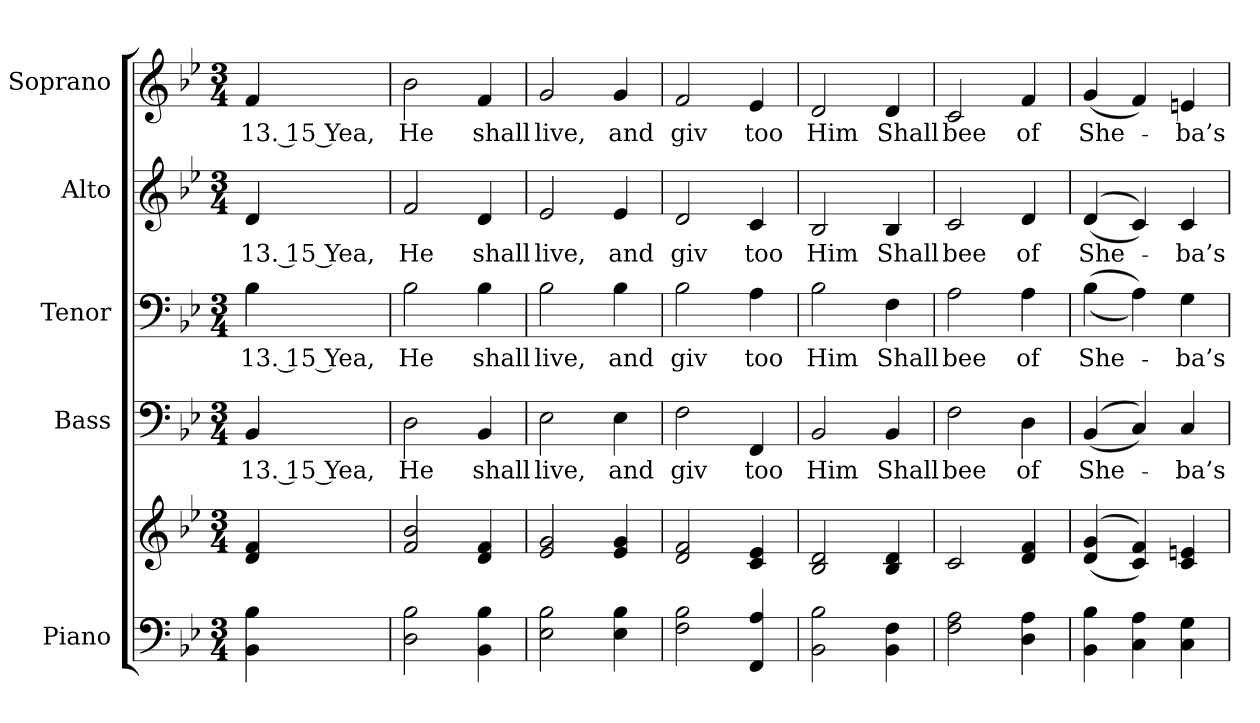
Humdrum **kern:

**kern	**kern	**kern	**text	**kern	**text	**kern	**text	**kern	**text
*part5	*part5	*part4	*part4	*part3	*part3	*part2	*part2	*part1	*part1
*staff6	*staff5	*staff4	*staff4	*staff3	*staff3	*staff2	*staff2	*staff1	*staff1
*I"Piano	*	*I"Bass	*	*I"Tenor	*	*I"Alto	*	*I"Soprano	*
*I'Pno.	*	*I'B.	*	*I'T.	*	*I'A.	*	*I'S.	*
!!LO:PB:g=z
*clefF4	*clefG2	*clefF4	*	*clefF4	*	*clefG2	*	*clefG2	*
*k[b-e-]	*k[b-e-]	*k[b-e-]	*	*k[b-e-]	*	*k[b-e-]	*	*k[b-e-]	*
*B-:	*B-:	*B-:	*	*B-:	*	*B-:	*	*B-:	*
*M3/4	*M3/4	*M3/4	*	*M3/4	*	*M3/4	*	*M3/4	*
*MM150	*MM150	*MM150	*	*MM150	*	*MM150	*	*MM150	*
=1	=1	=1	=1	=1	=1	=1	=1	=1	=1
!	!	!	!LO:LY:b:color=#000000	!	!	!	!	!	!
!	!	!	!	!	!LO:LY:b:color=#000000	!	!	!	!
!	!	!	!	!	!	!	!LO:LY:b:color=#000000	!	!
!	!	!	!	!	!	!	!	!	!LO:LY:b:color=#000000
4BB-i\ 4B-i	4di/ 4fi	4BB-i/	13. 15 Yea,	4B-i\	13. 15 Yea,	4di/	13. 15 Yea,	4fi/	13. 15 Yea,
=2	=2	=2	=2	=2	=2	=2	=2	=2	=2
!	!	!	!LO:LY:b:color=#000000	!	!	!	!	!	!
!	!	!	!	!	!LO:LY:b:color=#000000	!	!	!	!
!	!	!	!	!	!	!	!LO:LY:b:color=#000000	!	!
!	!	!	!	!	!	!	!	!	!LO:LY:b:color=#000000
2Di\ 2B-i	2fi/ 2b-i	2Di\	He	2B-i\	He	2fi/	He	2b-i\	He
!	!	!	!LO:LY:b:color=#000000	!	!	!	!	!	!
!	!	!	!	!	!LO:LY:b:color=#000000	!	!	!	!
!	!	!	!	!	!	!	!LO:LY:b:color=#000000	!	!
!	!	!	!	!	!	!	!	!	!LO:LY:b:color=#000000
4BB-i\ 4B-i	4di/ 4fi	4BB-i/	shall	4B-i\	shall	4di/	shall	4fi/	shall
=3	=3	=3	=3	=3	=3	=3	=3	=3	=3
!	!	!	!LO:LY:b:color=#000000	!	!	!	!	!	!
!	!	!	!	!	!LO:LY:b:color=#000000	!	!	!	!
!	!	!	!	!	!	!	!LO:LY:b:color=#000000	!	!
!	!	!	!	!	!	!	!	!	!LO:LY:b:color=#000000
2E-i\ 2B-i	2e-i/ 2gi	2E-i\	live,	2B-i\	live,	2e-i/	live,	2gi/	live,
!	!	!	!LO:LY:b:color=#000000	!	!	!	!	!	!
!	!	!	!	!	!LO:LY:b:color=#000000	!	!	!	!
!	!	!	!	!	!	!	!LO:LY:b:color=#000000	!	!
!	!	!	!	!	!	!	!	!	!LO:LY:b:color=#000000
4E-i\ 4B-i	4e-i/ 4gi	4E-i\	and	4B-i\	and	4e-i/	and	4gi/	and
=4	=4	=4	=4	=4	=4	=4	=4	=4	=4
!	!	!	!LO:LY:b:color=#000000	!	!	!	!	!	!
!	!	!	!	!	!LO:LY:b:color=#000000	!	!	!	!
!	!	!	!	!	!	!	!LO:LY:b:color=#000000	!	!
!	!	!	!	!	!	!	!	!	!LO:LY:b:color=#000000
2Fi\ 2B-i	2di/ 2fi	2Fi\	giv	2B-i\	giv	2di/	giv	2fi/	giv
!	!	!	!LO:LY:b:color=#000000	!	!	!	!	!	!
!	!	!	!	!	!LO:LY:b:color=#000000	!	!	!	!
!	!	!	!	!	!	!	!LO:LY:b:color=#000000	!	!
!	!	!	!	!	!	!	!	!	!LO:LY:b:color=#000000
4FFi/ 4Ai	4ci/ 4e-i	4FFi/	too	4Ai\	too	4ci/	too	4e-i/	too
!!LO:PB:g=z
=5	=5	=5	=5	=5	=5	=5	=5	=5	=5
!	!	!	!LO:LY:b:color=#000000	!	!	!	!	!	!
!	!	!	!	!	!LO:LY:b:color=#000000	!	!	!	!
!	!	!	!	!	!	!	!LO:LY:b:color=#000000	!	!
!	!	!	!	!	!	!	!	!	!LO:LY:b:color=#000000
2BB-i\ 2B-i	2B-i/ 2di	2BB-i/	Him	2B-i\	Him	2B-i/	Him	2di/	Him
!	!	!	!LO:LY:b:color=#000000	!	!	!	!	!	!
!	!	!	!	!	!LO:LY:b:color=#000000	!	!	!	!
!	!	!	!	!	!	!	!LO:LY:b:color=#000000	!	!
!	!	!	!	!	!	!	!	!	!LO:LY:b:color=#000000
4BB-i\ 4Fi	4B-i/ 4di	4BB-i/	Shall	4Fi\	Shall	4B-i/	Shall	4di/	Shall
=6	=6	=6	=6	=6	=6	=6	=6	=6	=6
!	!	!	!LO:LY:b:color=#000000	!	!	!	!	!	!
!	!	!	!	!	!LO:LY:b:color=#000000	!	!	!	!
!	!	!	!	!	!	!	!LO:LY:b:color=#000000	!	!
!	!	!	!	!	!	!	!	!	!LO:LY:b:color=#000000
2Fi\ 2Ai	2ci/	2Fi\	bee	2Ai\	bee	2ci/	bee	2ci/	bee
!	!	!	!LO:LY:b:color=#000000	!	!	!	!	!	!
!	!	!	!	!	!LO:LY:b:color=#000000	!	!	!	!
!	!	!	!	!	!	!	!LO:LY:b:color=#000000	!	!
!	!	!	!	!	!	!	!	!	!LO:LY:b:color=#000000
4Di\ 4Ai	4di/ 4fi	4Di\	of	4Ai\	of	4di/	of	4fi/	of
=7	=7	=7	=7	=7	=7	=7	=7	=7	=7
!	!	!	!LO:LY:b:color=#000000	!	!	!	!	!	!
!	!	!	!	!	!LO:LY:b:color=#000000	!	!	!	!
!	!	!	!	!	!	!	!LO:LY:b:color=#000000	!	!
!	!	!	!	!	!	!	!	!	!LO:LY:b:color=#000000
4BB-i\ 4B-i	((4di/ 4gi	((4BB-i/	She-	((4B-i\	She-	((4di/	She-	(4gi/	She-
4Ci\ 4Ai	4ci/ 4fi))	4Ci/))	.	4Ai\))	.	4ci/))	.	4fi/)	.
!	!	!	!LO:LY:b:color=#000000	!	!	!	!	!	!
!	!	!	!	!	!LO:LY:b:color=#000000	!	!	!	!
!	!	!	!	!	!	!	!LO:LY:b:color=#000000	!	!
!	!	!	!	!	!	!	!	!	!LO:LY:b:color=#000000
4Ci\ 4Gi	4ci/ 4eni	4Ci/	-ba’s	4Gi\	-ba’s	4ci/	-ba’s	4eni/	-ba’s
=	=	=	=	=	=	=	=	=	=
*-	*-	*-	*-	*-	*-	*-	*-	*-	*-
